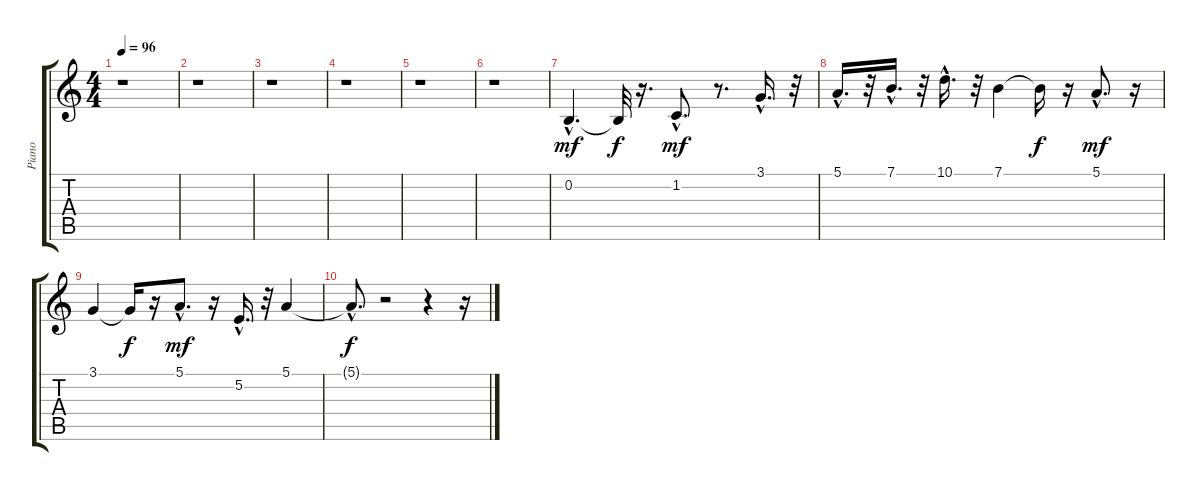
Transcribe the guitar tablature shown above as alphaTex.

\track ("Piano" "Piano") {instrument acousticgrandpiano}
\staff {score tabs}
\tuning (E4 B3 G3 D3 A2 E2) {hide}
\ts (4 4)
\tempo 96
\clef g2
\ks c
r.1{dy f} |
r.1 |
r.1 |
r.1 |
r.1 |
r.1 |
0.2{hac}.4{d dy mf} 0.2{t}.32{dy f} r.16{d} 1.2{hac}.8{d dy mf} r.8{d} 3.1{hac}.16{d} r.32 |
5.1{hac}.16{d} r.32 7.1{hac}.16{d} r.32 10.1{hac}.16{d} r.32 7.1.4 7.1{t}.16{dy f} r.16 5.1{hac}.8{d dy mf} r.16 |
3.1.4 3.1{t}.16{dy f} r.16 5.1{hac}.8{d dy mf} r.16 5.2{hac}.16{d} r.32 5.1.4 |
5.1{hac t}.8{d dy f} r.2 r.4 r.16
